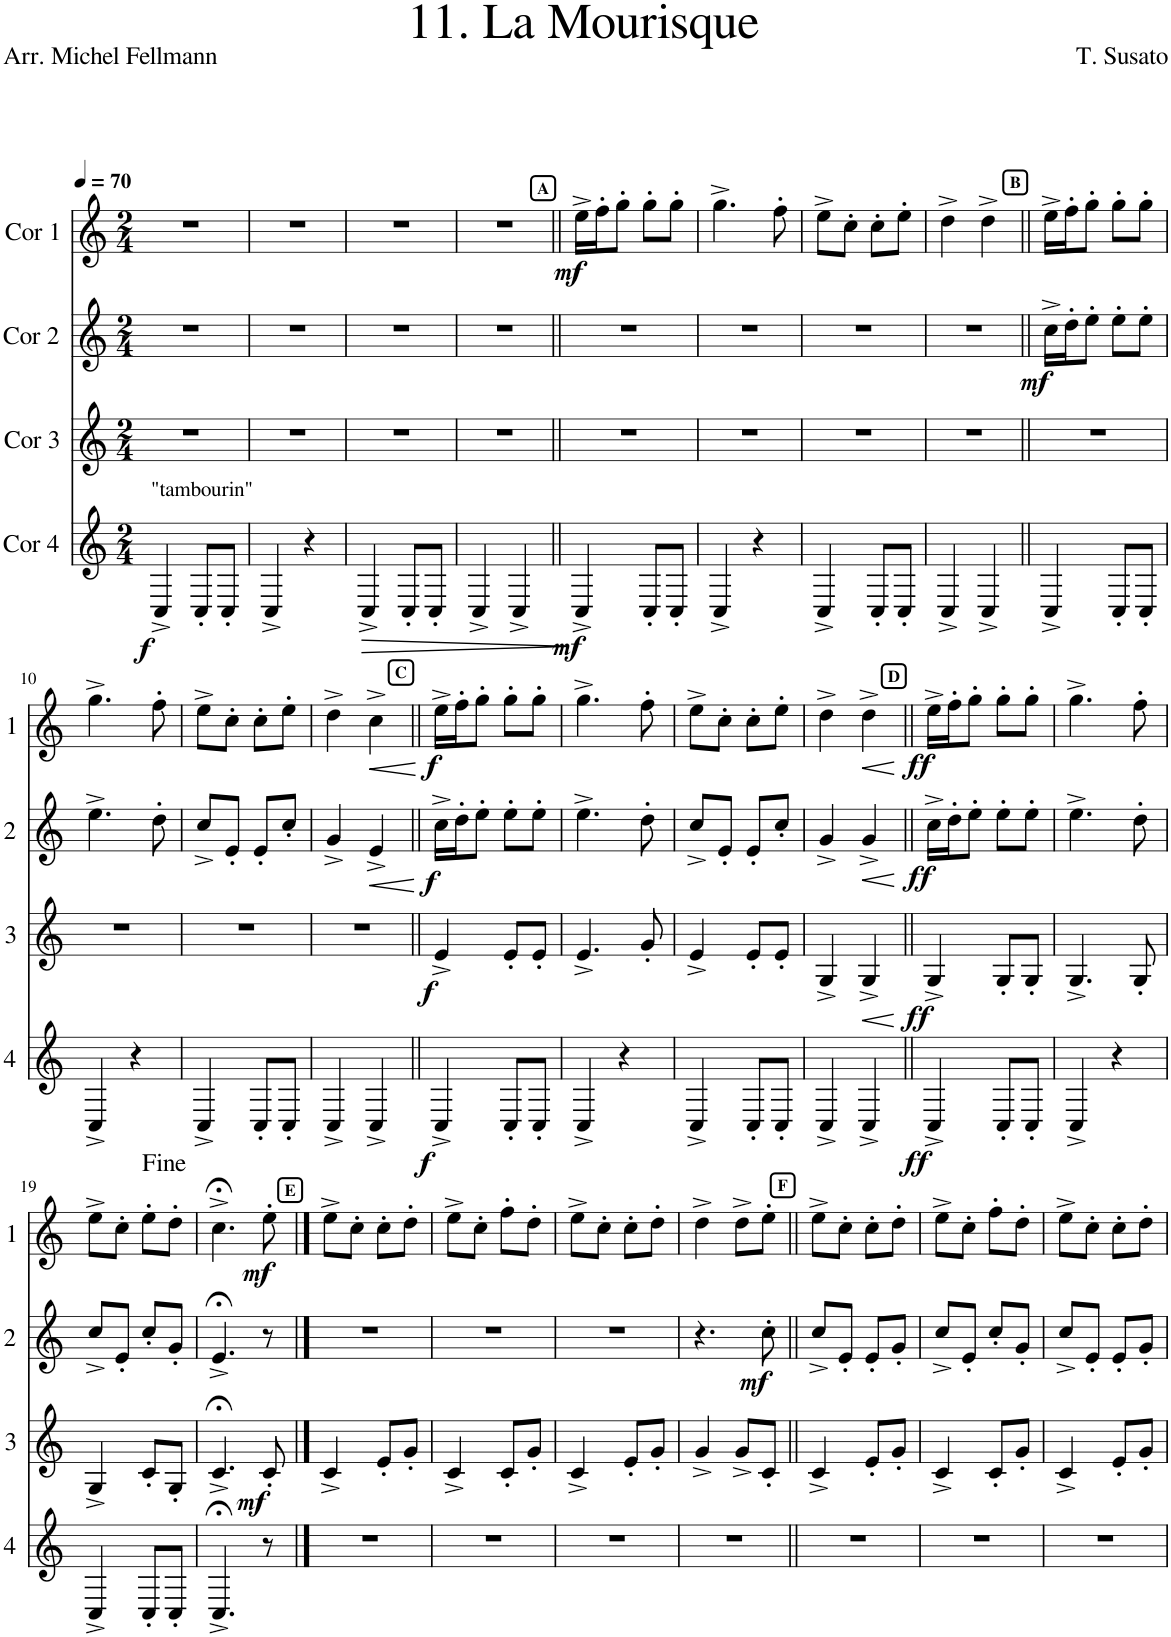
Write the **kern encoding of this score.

**kern	**dynam	**kern	**dynam	**kern	**dynam	**kern	**dynam
*part4	*part4	*part3	*part3	*part2	*part2	*part1	*part1
*staff4	*staff4	*staff3	*staff3	*staff2	*staff2	*staff1	*staff1
*I"Cor 4	*	*I"Cor 3	*	*I"Cor 2	*	*I"Cor 1	*
*clefG2	*	*clefG2	*	*clefG2	*	*clefG2	*
*Trd4c7	*	*Trd4c7	*	*Trd4c7	*	*Trd4c7	*
*k[]	*	*k[]	*	*k[]	*	*k[]	*
*M2/4	*	*M2/4	*	*M2/4	*	*M2/4	*
*MM70	*	*MM70	*	*MM70	*	*MM70	*
=1	=1	=1	=1	=1	=1	=1	=1
!LO:TX:a:t="tambourin"	!	!	!	!	!	!	!
!	!LO:DY:b	!	!	!	!	!	!
4C^/	f	2r	.	2r	.	2r	.
8C'/L	.	.	.	.	.	.	.
8C'/J	.	.	.	.	.	.	.
=2	=2	=2	=2	=2	=2	=2	=2
4C^/	.	2r	.	2r	.	2r	.
4r	.	.	.	.	.	.	.
=3	=3	=3	=3	=3	=3	=3	=3
!	!LO:HP:b	!	!	!	!	!	!
4C^/	>	2r	.	2r	.	2r	.
8C'/L	.	.	.	.	.	.	.
8C'/J	.	.	.	.	.	.	.
.	]	.	.	.	.	.	.
=4	=4	=4	=4	=4	=4	=4	=4
4C^/	.	2r	.	2r	.	2r	.
4C^/	.	.	.	.	.	.	.
!!LO:REH:place=s1:a:B:cj:fs=8:t=A
=5||	=5||	=5||	=5||	=5||	=5||	=5||	=5||
!	!LO:DY:b	!	!	!	!	!	!LO:DY:b
4C^/	mf	2r	.	2r	.	16ee^\LL	mf
.	.	.	.	.	.	16ff'\J	.
.	.	.	.	.	.	8gg'\J	.
8C'/L	.	.	.	.	.	8gg'\L	.
8C'/J	.	.	.	.	.	8gg'\J	.
=6	=6	=6	=6	=6	=6	=6	=6
4C^/	.	2r	.	2r	.	4.gg^\	.
4r	.	.	.	.	.	.	.
.	.	.	.	.	.	8ff'\	.
=7	=7	=7	=7	=7	=7	=7	=7
4C^/	.	2r	.	2r	.	8ee^\L	.
.	.	.	.	.	.	8cc'\J	.
8C'/L	.	.	.	.	.	8cc'\L	.
8C'/J	.	.	.	.	.	8ee'\J	.
=8	=8	=8	=8	=8	=8	=8	=8
4C^/	.	2r	.	2r	.	4dd^\	.
4C^/	.	.	.	.	.	4dd^\	.
!!LO:REH:place=s1:a:B:cj:fs=8:t=B
=9||	=9||	=9||	=9||	=9||	=9||	=9||	=9||
!	!	!	!	!	!LO:DY:b	!	!
4C^/	.	2r	.	16cc^\LL	mf	16ee^\LL	.
.	.	.	.	16dd'\J	.	16ff'\J	.
.	.	.	.	8ee'\J	.	8gg'\J	.
8C'/L	.	.	.	8ee'\L	.	8gg'\L	.
8C'/J	.	.	.	8ee'\J	.	8gg'\J	.
!!LO:LB:g=z
=10	=10	=10	=10	=10	=10	=10	=10
4C^/	.	2r	.	4.ee^\	.	4.gg^\	.
4r	.	.	.	.	.	.	.
.	.	.	.	8dd'\	.	8ff'\	.
=11	=11	=11	=11	=11	=11	=11	=11
4C^/	.	2r	.	8cc^/L	.	8ee^\L	.
.	.	.	.	8e'/J	.	8cc'\J	.
8C'/L	.	.	.	8e'/L	.	8cc'\L	.
8C'/J	.	.	.	8cc'/J	.	8ee'\J	.
=12	=12	=12	=12	=12	=12	=12	=12
4C^/	.	2r	.	4g^/	.	4dd^\	.
!	!	!	!	!	!LO:HP:b	!	!LO:HP:b
4C^/	.	.	.	4e^/	<	4cc^\	<
.	.	.	.	.	[	.	[
!!LO:REH:place=s1:a:B:cj:fs=8:t=C
=13||	=13||	=13||	=13||	=13||	=13||	=13||	=13||
!	!LO:DY:b	!	!LO:DY:b	!	!LO:DY:b	!	!LO:DY:b
4C^/	f	4e^/	f	16cc^\LL	f	16ee^\LL	f
.	.	.	.	16dd'\J	.	16ff'\J	.
.	.	.	.	8ee'\J	.	8gg'\J	.
8C'/L	.	8e'/L	.	8ee'\L	.	8gg'\L	.
8C'/J	.	8e'/J	.	8ee'\J	.	8gg'\J	.
=14	=14	=14	=14	=14	=14	=14	=14
4C^/	.	4.e^/	.	4.ee^\	.	4.gg^\	.
4r	.	.	.	.	.	.	.
.	.	8g'/	.	8dd'\	.	8ff'\	.
=15	=15	=15	=15	=15	=15	=15	=15
4C^/	.	4e^/	.	8cc^/L	.	8ee^\L	.
.	.	.	.	8e'/J	.	8cc'\J	.
8C'/L	.	8e'/L	.	8e'/L	.	8cc'\L	.
8C'/J	.	8e'/J	.	8cc'/J	.	8ee'\J	.
=16	=16	=16	=16	=16	=16	=16	=16
4C^/	.	4G^/	.	4g^/	.	4dd^\	.
!	!	!	!LO:HP:b	!	!LO:HP:b	!	!LO:HP:b
4C^/	.	4G^/	<	4g^/	<	4dd^\	<
.	.	.	[	.	[	.	[
!!LO:REH:place=s1:a:B:cj:fs=8:t=D
=17||	=17||	=17||	=17||	=17||	=17||	=17||	=17||
!	!LO:DY:b	!	!LO:DY:b	!	!LO:DY:b	!	!LO:DY:b
4C^/	ff	4G^/	ff	16cc^\LL	ff	16ee^\LL	ff
.	.	.	.	16dd'\J	.	16ff'\J	.
.	.	.	.	8ee'\J	.	8gg'\J	.
8C'/L	.	8G'/L	.	8ee'\L	.	8gg'\L	.
8C'/J	.	8G'/J	.	8ee'\J	.	8gg'\J	.
=18	=18	=18	=18	=18	=18	=18	=18
4C^/	.	4.G^/	.	4.ee^\	.	4.gg^\	.
4r	.	.	.	.	.	.	.
.	.	8G'/	.	8dd'\	.	8ff'\	.
!!LO:LB:g=z
=19	=19	=19	=19	=19	=19	=19	=19
4C^/	.	4G^/	.	8cc^/L	.	8ee^\L	.
.	.	.	.	8e'/J	.	8cc'\J	.
8C'/L	.	8c'/L	.	8cc'/L	.	8ee'\L	.
8C'/J	.	8G'/J	.	8g'/J	.	8dd'\J	.
=20	=20	=20	=20	=20	=20	=20	=20
4.C;<^/	.	4.c;<^/	.	4.e;<^/	.	4.cc;<^\	.
!	!	!	!LO:DY:b	!	!	!	!LO:DY:b
8r	.	8c'/	mf	8r	.	8ee'\	mf
!!LO:REH:place=s1:a:B:cj:fs=8:t=E
==21	==21	==21	==21	==21	==21	==21	==21
2r	.	4c^/	.	2r	.	8ee^\L	.
.	.	.	.	.	.	8cc'\J	.
.	.	8e'/L	.	.	.	8cc'\L	.
.	.	8g'/J	.	.	.	8dd'\J	.
=22	=22	=22	=22	=22	=22	=22	=22
2r	.	4c^/	.	2r	.	8ee^\L	.
.	.	.	.	.	.	8cc'\J	.
.	.	8c'/L	.	.	.	8ff'\L	.
.	.	8g'/J	.	.	.	8dd'\J	.
=23	=23	=23	=23	=23	=23	=23	=23
2r	.	4c^/	.	2r	.	8ee^\L	.
.	.	.	.	.	.	8cc'\J	.
.	.	8e'/L	.	.	.	8cc'\L	.
.	.	8g'/J	.	.	.	8dd'\J	.
=24	=24	=24	=24	=24	=24	=24	=24
2r	.	4g^/	.	4.r	.	4dd^\	.
.	.	8g^/L	.	.	.	8dd^\L	.
!	!	!	!	!	!LO:DY:b	!	!
.	.	8c'/J	.	8cc'\	mf	8ee'\J	.
!!LO:REH:place=s1:a:B:cj:fs=8:t=F
=25||	=25||	=25||	=25||	=25||	=25||	=25||	=25||
2r	.	4c^/	.	8cc^/L	.	8ee^\L	.
.	.	.	.	8e'/J	.	8cc'\J	.
.	.	8e'/L	.	8e'/L	.	8cc'\L	.
.	.	8g'/J	.	8g'/J	.	8dd'\J	.
=26	=26	=26	=26	=26	=26	=26	=26
2r	.	4c^/	.	8cc^/L	.	8ee^\L	.
.	.	.	.	8e'/J	.	8cc'\J	.
.	.	8c'/L	.	8cc'/L	.	8ff'\L	.
.	.	8g'/J	.	8g'/J	.	8dd'\J	.
=27	=27	=27	=27	=27	=27	=27	=27
2r	.	4c^/	.	8cc^/L	.	8ee^\L	.
.	.	.	.	8e'/J	.	8cc'\J	.
.	.	8e'/L	.	8e'/L	.	8cc'\L	.
.	.	8g'/J	.	8g'/J	.	8dd'\J	.
=	=	=	=	=	=	=	=
*-	*-	*-	*-	*-	*-	*-	*-
